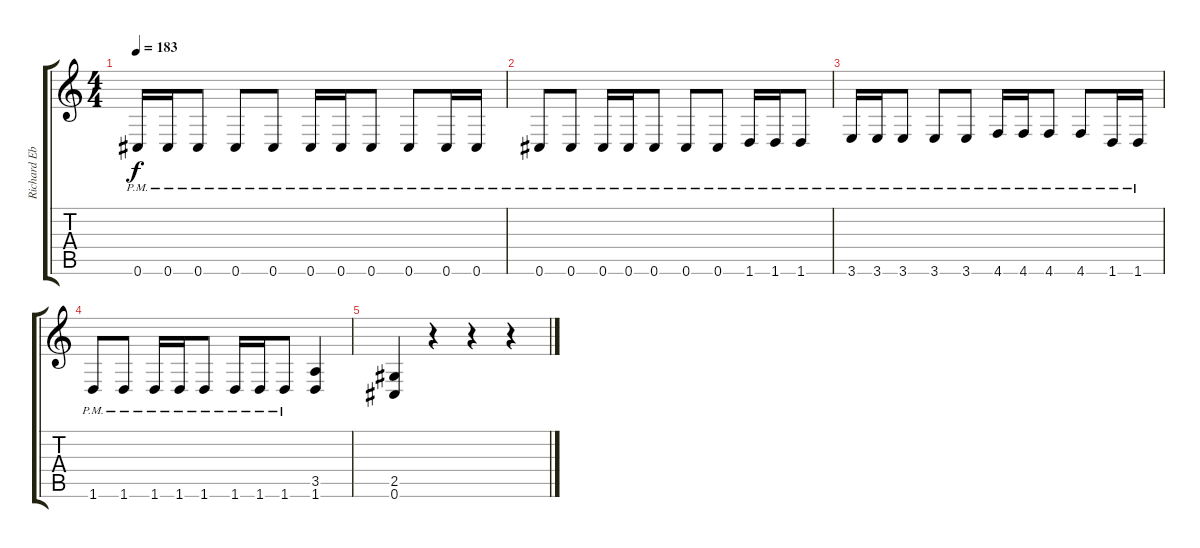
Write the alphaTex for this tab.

\track ("Richard Ebisch (Rhythm)" "Richard Eb") {instrument distortionguitar}
\staff {score tabs}
\tuning (Db4 Ab3 E3 B2 Gb2 Db2) {hide}
\ts (4 4)
\tempo 183
\clef g2
\ks c
0.6{pm}.16{dy f} 0.6{pm}.16 0.6{pm}.8 0.6{pm}.8 0.6{pm}.8 0.6{pm}.16 0.6{pm}.16 0.6{pm}.8 0.6{pm}.8 0.6{pm}.16 0.6{pm}.16 |
0.6{pm}.8 0.6{pm}.8 0.6{pm}.16 0.6{pm}.16 0.6{pm}.8 0.6{pm}.8 0.6{pm}.8 1.6{pm}.16 1.6{pm}.16 1.6{pm}.8 |
3.6{pm}.16 3.6{pm}.16 3.6{pm}.8 3.6{pm}.8 3.6{pm}.8 4.6{pm}.16 4.6{pm}.16 4.6{pm}.8 4.6{pm}.8 1.6{pm}.16 1.6{pm}.16 |
1.6{pm}.8 1.6{pm}.8 1.6{pm}.16 1.6{pm}.16 1.6{pm}.8 1.6{pm}.16 1.6{pm}.16 1.6{pm}.8 (3.5 1.6).4 |
(2.5 0.6).4 r.4 r.4 r.4
